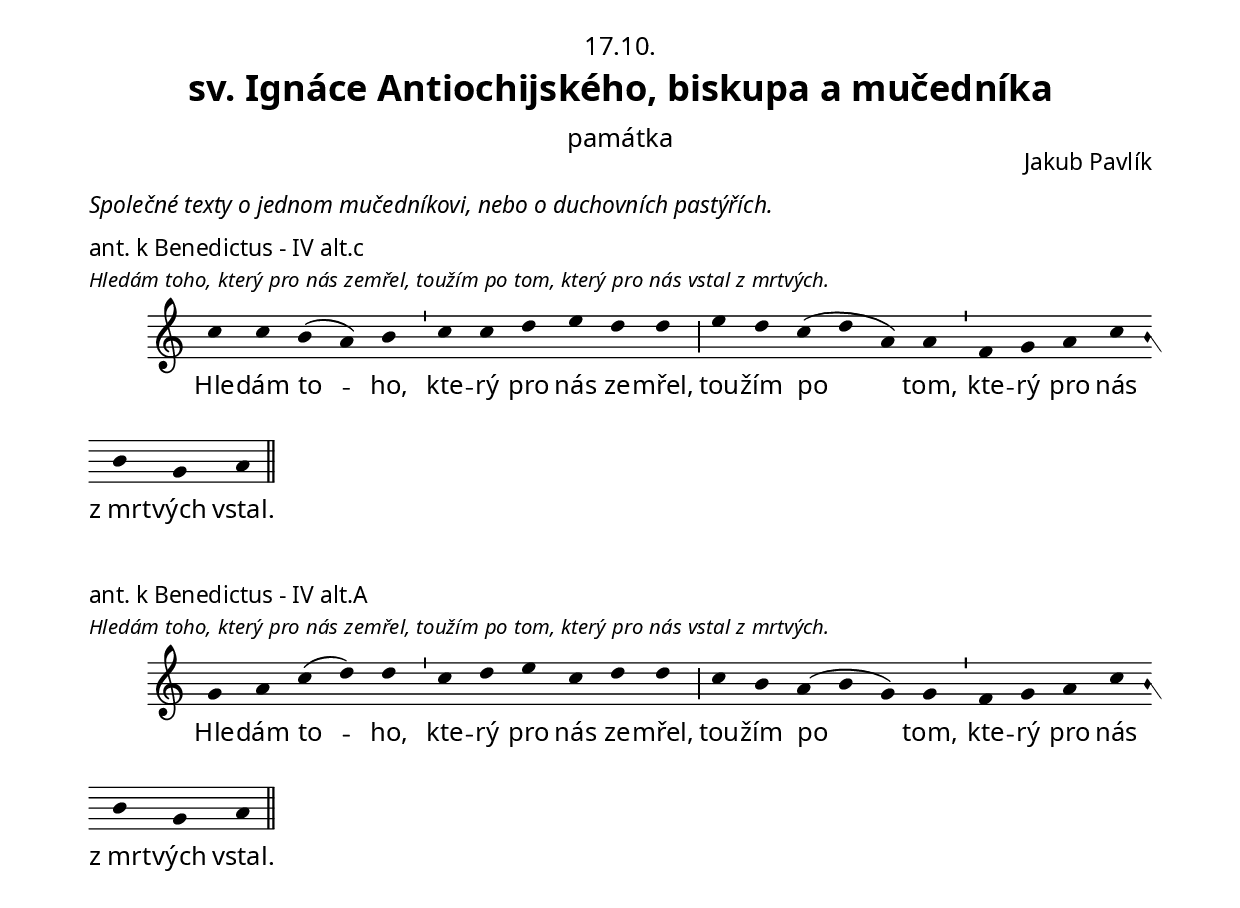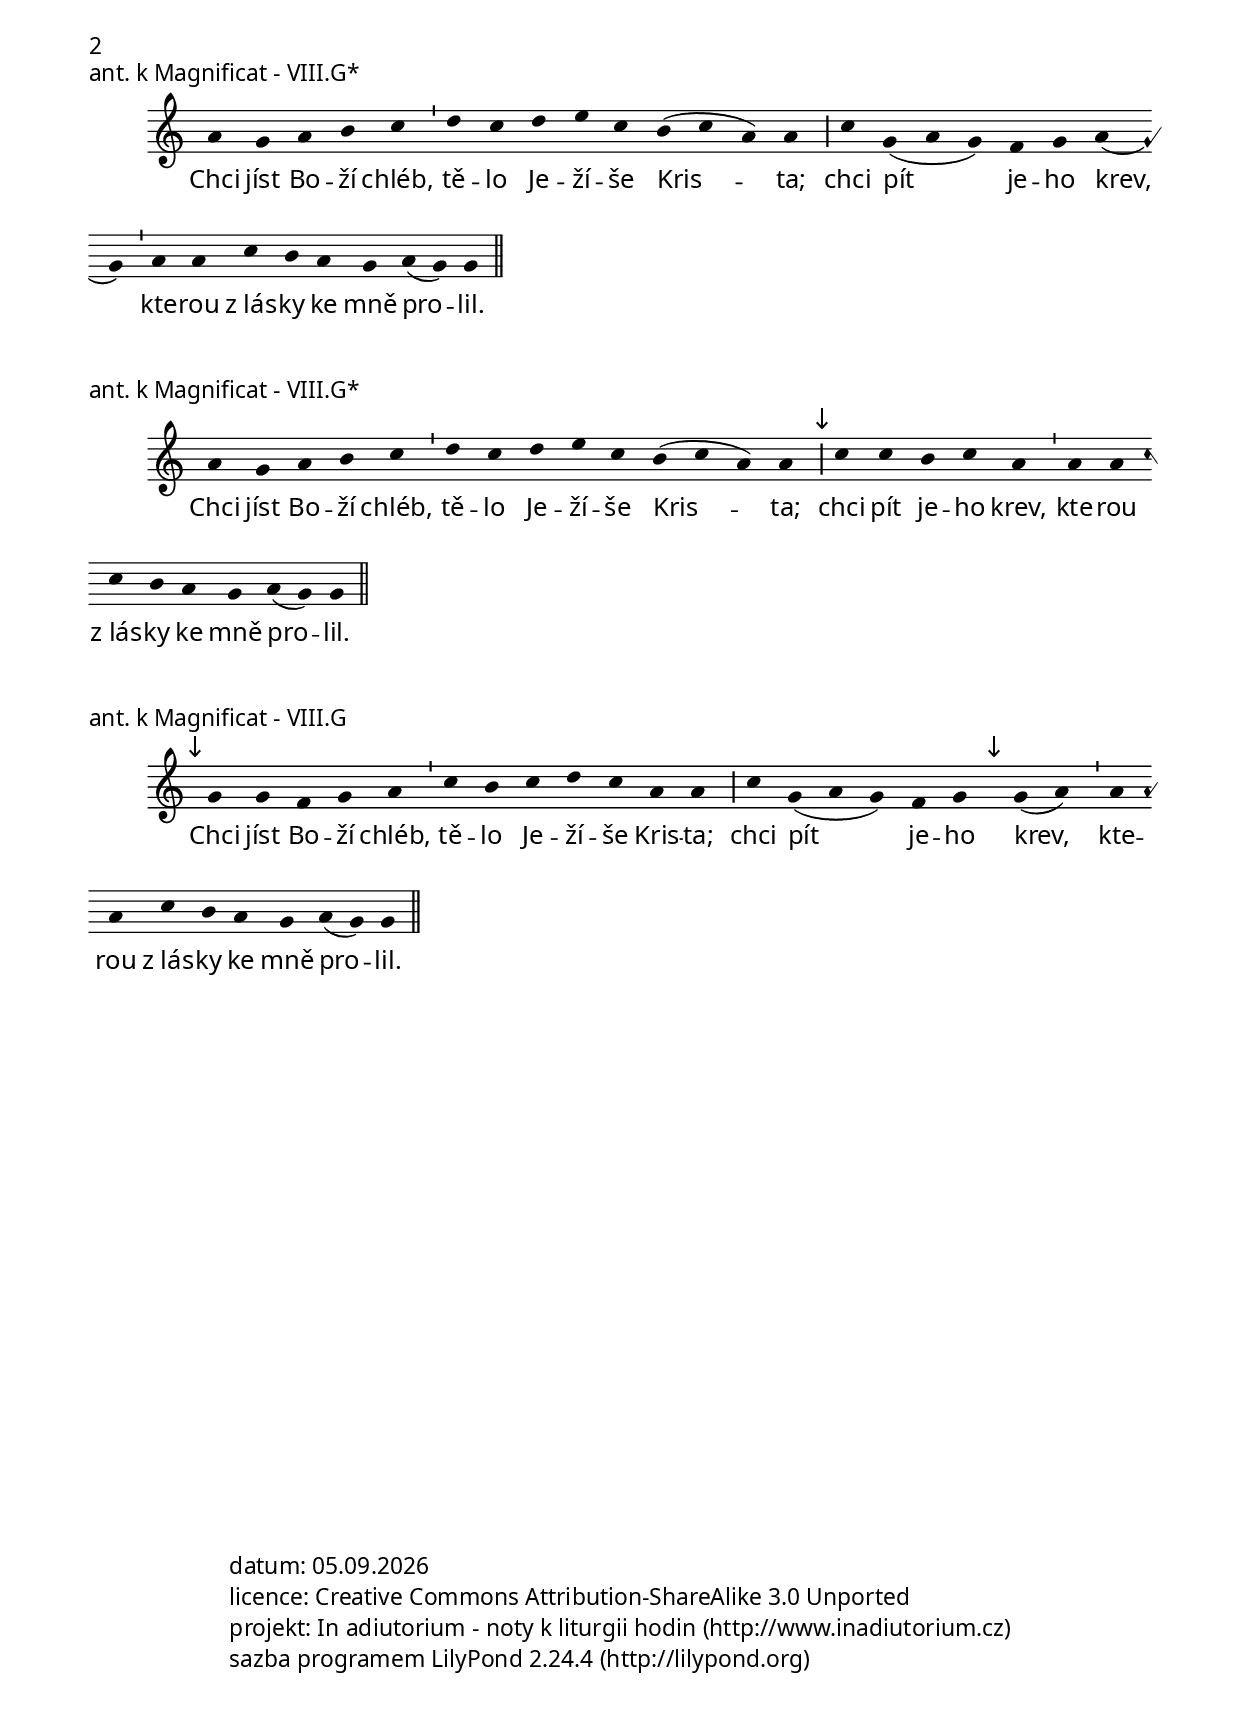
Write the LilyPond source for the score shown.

\version "2.19.0"

\include "../spolecne.ly"

\header {
  title = \markup\titleSvatek
            "sv. Ignáce Antiochijského, biskupa a mučedníka"
            "památka"
            17.10.
  composer = "Jakub Pavlík"
}

\markup\communia #'(#:mucednik #:pastyr)

\score {
  \relative c'' {
    \choralniRezim
    c4 c b( a) b \barMin
    c c d e d d \barMaior
    e d c( d a) a \barMin
    f g a c b g a \barFinalis
  }
  \addlyrics {
    Hle -- dám to -- ho,
    kte -- rý pro nás ze -- mřel,
    tou -- žím po tom,
    kte -- rý pro nás
    % vstal z_mrt -- vých.
    z_mrt -- vých vstal. % zda se mi zpevnejsi
  }
  \header {
    textus_approbatus = "Hledám toho, který pro nás zemřel, toužím po tom, který pro nás vstal z mrtvých."
    quid = "ant. k Benedictus"
    modus = "IV alt"
    differentia = "c"
    psalmus = ""
    id = "aben"
    piece = \markup {\sestavTitulekBezZalmu}
  }
}

\score {
  \relative c'' {
    \choralniRezim
    g4 a c( d) d \barMin
    c d e c d d \barMaior
    c b a( b g) g \barMin
    f g a c b g a \barFinalis
  }
  \addlyrics {
    Hle -- dám to -- ho,
    kte -- rý pro nás ze -- mřel,
    tou -- žím po tom,
    kte -- rý pro nás
    % vstal z_mrt -- vých.
    z_mrt -- vých vstal. % zda se mi zpevnejsi
  }
  \header {
    textus_approbatus = "Hledám toho, který pro nás zemřel, toužím po tom, který pro nás vstal z mrtvých."
    quid = "ant. k Benedictus"
    modus = "IV alt"
    differentia = "A"
    psalmus = ""
    id = "aben"
    piece = \markup {\sestavTitulekBezZalmu}
  }
}

\pageBreak

\score {
  \relative c'' {
    \choralniRezim
    a4 g a b c \barMin
    d c d e c b( c a) a \barMaior
    c g( a g) f g a( g) \barMin
    a a c b a g a( g) g \barFinalis
  }
  \addlyrics {
    Chci jíst Bo -- ží chléb,
    tě -- lo Je -- ží -- še Kris -- ta;
    chci pít je -- ho krev,
    kte -- rou z_lás -- ky ke mně pro -- lil.
  }
  \header {
    quid = "ant. k Magnificat"
    modus = "VIII"
    differentia = "G*"
    psalmus = ""
    id = "amag"
    piece = \markup {\sestavTitulekBezZalmu}
  }
}

\score {
  \relative c'' {
    \choralniRezim
    a4 g a b c \barMin
    d c d e c b( c a) a \barMaior
    \mark\sipka c c b c a \barMin
    a a c b a g a( g) g \barFinalis
  }
  \addlyrics {
    Chci jíst Bo -- ží chléb,
    tě -- lo Je -- ží -- še Kris -- ta;
    chci pít je -- ho krev,
    kte -- rou z_lás -- ky ke mně pro -- lil.
  }
  \header {
    quid = "ant. k Magnificat"
    modus = "VIII"
    differentia = "G*"
    psalmus = ""
    id = "amag"
    piece = \markup {\sestavTitulekBezZalmu}
  }
}

\score {
  \relative c'' {
    \choralniRezim
    \mark\sipka g4 g f g a \barMin
    c b c d c a a \barMaior
    c g( a g) f g \mark\sipka g( a) \barMin
    a a c b a g a( g) g \barFinalis
  }
  \addlyrics {
    Chci jíst Bo -- ží chléb,
    tě -- lo Je -- ží -- še Kris -- ta;
    chci pít je -- ho krev,
    kte -- rou z_lás -- ky ke mně pro -- lil.
  }
  \header {
    quid = "ant. k Magnificat"
    modus = "VIII"
    differentia = "G"
    psalmus = ""
    id = "amag"
    piece = \markup {\sestavTitulekBezZalmu}
  }
}
